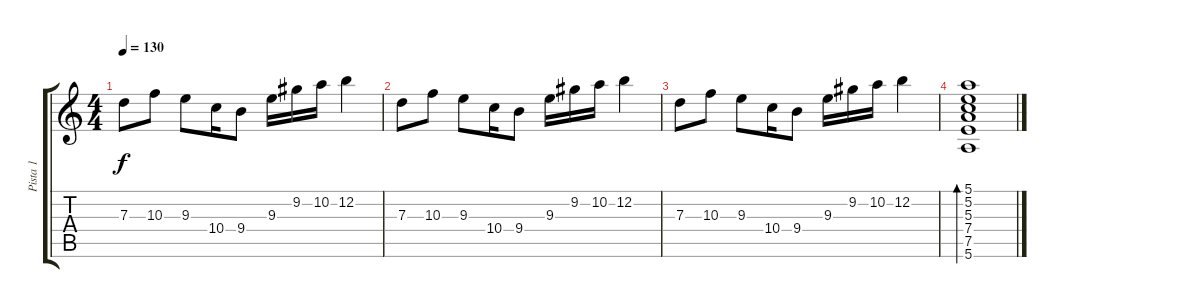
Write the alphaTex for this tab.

\track ("Pista 1" "Pista 1") {instrument acousticguitarnylon}
\staff {score tabs}
\tuning (E4 B3 G3 D3 A2 E2) {hide}
\ts (4 4)
\tempo 130
\clef g2
\ks c
7.3.8{dy f} 10.3.8 9.3.8 10.4.16 9.4.8 9.3.16 9.2.16 10.2.16 12.2.4 |
7.3.8 10.3.8 9.3.8 10.4.16 9.4.8 9.3.16 9.2.16 10.2.16 12.2.4 |
7.3.8 10.3.8 9.3.8 10.4.16 9.4.8 9.3.16 9.2.16 10.2.16 12.2.4 |
(5.1 5.2 5.3 7.4 7.5 5.6).1{bd 120}
